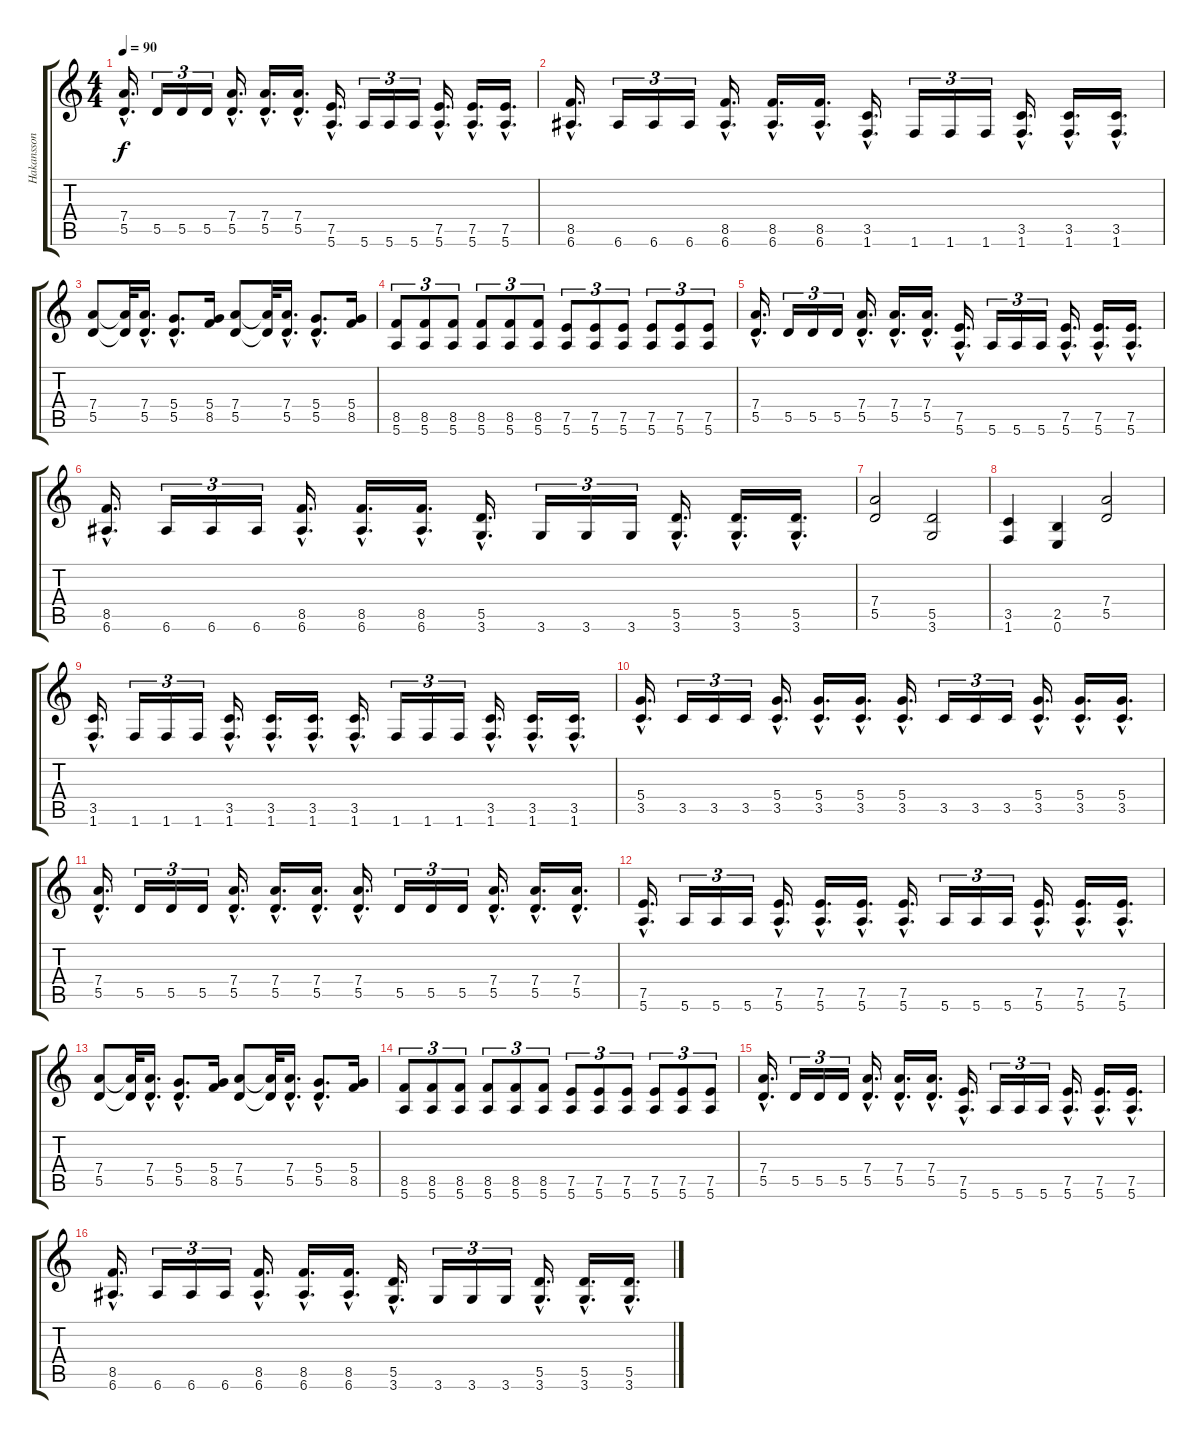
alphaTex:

\track ("Hakansson" "Hakansson") {instrument distortionguitar}
\staff {score tabs}
\tuning (E4 B3 G3 D3 A2 E2) {hide}
\ts (4 4)
\tempo 90
\clef g2
\ks c
(7.4{hac} 5.5{hac}).16{d dy f instrument distortionguitar} 5.5.16{tu (3 2)} 5.5.16{tu (3 2)} 5.5.16{tu (3 2)} (7.4{hac} 5.5{hac}).16{d} (7.4{hac} 5.5{hac}).16{d} (7.4{hac} 5.5{hac}).16{d} (7.5{hac} 5.6{hac}).16{d} 5.6.16{tu (3 2)} 5.6.16{tu (3 2)} 5.6.16{tu (3 2)} (7.5{hac} 5.6{hac}).16{d} (7.5{hac} 5.6{hac}).16{d} (7.5{hac} 5.6{hac}).16{d} |
(8.5{hac} 6.6{hac}).16{d} 6.6.16{tu (3 2)} 6.6.16{tu (3 2)} 6.6.16{tu (3 2)} (8.5{hac} 6.6{hac}).16{d} (8.5{hac} 6.6{hac}).16{d} (8.5{hac} 6.6{hac}).16{d} (3.5{hac} 1.6{hac}).16{d} 1.6.16{tu (3 2)} 1.6.16{tu (3 2)} 1.6.16{tu (3 2)} (3.5{hac} 1.6{hac}).16{d} (3.5{hac} 1.6{hac}).16{d} (3.5{hac} 1.6{hac}).16{d} |
(7.4 5.5).8 (7.4{t} 5.5{t}).32 (7.4{hac} 5.5{hac}).16{d} (5.4{hac} 5.5{hac}).8{d} (5.4 8.5).16 (7.4 5.5).8 (7.4{t} 5.5{t}).32 (7.4{hac} 5.5{hac}).16{d} (5.4{hac} 5.5{hac}).8{d} (5.4 8.5).16 |
(8.5 5.6).8{tu (3 2)} (8.5 5.6).8{tu (3 2)} (8.5 5.6).8{tu (3 2)} (8.5 5.6).8{tu (3 2)} (8.5 5.6).8{tu (3 2)} (8.5 5.6).8{tu (3 2)} (7.5 5.6).8{tu (3 2)} (7.5 5.6).8{tu (3 2)} (7.5 5.6).8{tu (3 2)} (7.5 5.6).8{tu (3 2)} (7.5 5.6).8{tu (3 2)} (7.5 5.6).8{tu (3 2)} |
(7.4{hac} 5.5{hac}).16{d} 5.5.16{tu (3 2)} 5.5.16{tu (3 2)} 5.5.16{tu (3 2)} (7.4{hac} 5.5{hac}).16{d} (7.4{hac} 5.5{hac}).16{d} (7.4{hac} 5.5{hac}).16{d} (7.5{hac} 5.6{hac}).16{d} 5.6.16{tu (3 2)} 5.6.16{tu (3 2)} 5.6.16{tu (3 2)} (7.5{hac} 5.6{hac}).16{d} (7.5{hac} 5.6{hac}).16{d} (7.5{hac} 5.6{hac}).16{d} |
(8.5{hac} 6.6{hac}).16{d} 6.6.16{tu (3 2)} 6.6.16{tu (3 2)} 6.6.16{tu (3 2)} (8.5{hac} 6.6{hac}).16{d} (8.5{hac} 6.6{hac}).16{d} (8.5{hac} 6.6{hac}).16{d} (5.5{hac} 3.6{hac}).16{d} 3.6.16{tu (3 2)} 3.6.16{tu (3 2)} 3.6.16{tu (3 2)} (5.5{hac} 3.6{hac}).16{d} (5.5{hac} 3.6{hac}).16{d} (5.5{hac} 3.6{hac}).16{d} |
(7.4 5.5).2 (5.5 3.6).2 |
(3.5 1.6).4 (2.5 0.6).4 (7.4 5.5).2 |
(3.5{hac} 1.6{hac}).16{d} 1.6.16{tu (3 2)} 1.6.16{tu (3 2)} 1.6.16{tu (3 2)} (3.5{hac} 1.6{hac}).16{d} (3.5{hac} 1.6{hac}).16{d} (3.5{hac} 1.6{hac}).16{d} (3.5{hac} 1.6{hac}).16{d} 1.6.16{tu (3 2)} 1.6.16{tu (3 2)} 1.6.16{tu (3 2)} (3.5{hac} 1.6{hac}).16{d} (3.5{hac} 1.6{hac}).16{d} (3.5{hac} 1.6{hac}).16{d} |
(5.4{hac} 3.5{hac}).16{d} 3.5.16{tu (3 2)} 3.5.16{tu (3 2)} 3.5.16{tu (3 2)} (5.4{hac} 3.5{hac}).16{d} (5.4{hac} 3.5{hac}).16{d} (5.4{hac} 3.5{hac}).16{d} (5.4{hac} 3.5{hac}).16{d} 3.5.16{tu (3 2)} 3.5.16{tu (3 2)} 3.5.16{tu (3 2)} (5.4{hac} 3.5{hac}).16{d} (5.4{hac} 3.5{hac}).16{d} (5.4{hac} 3.5{hac}).16{d} |
(7.4{hac} 5.5{hac}).16{d} 5.5.16{tu (3 2)} 5.5.16{tu (3 2)} 5.5.16{tu (3 2)} (7.4{hac} 5.5{hac}).16{d} (7.4{hac} 5.5{hac}).16{d} (7.4{hac} 5.5{hac}).16{d} (7.4{hac} 5.5{hac}).16{d} 5.5.16{tu (3 2)} 5.5.16{tu (3 2)} 5.5.16{tu (3 2)} (7.4{hac} 5.5{hac}).16{d} (7.4{hac} 5.5{hac}).16{d} (7.4{hac} 5.5{hac}).16{d} |
(7.5{hac} 5.6{hac}).16{d} 5.6.16{tu (3 2)} 5.6.16{tu (3 2)} 5.6.16{tu (3 2)} (7.5{hac} 5.6{hac}).16{d} (7.5{hac} 5.6{hac}).16{d} (7.5{hac} 5.6{hac}).16{d} (7.5{hac} 5.6{hac}).16{d} 5.6.16{tu (3 2)} 5.6.16{tu (3 2)} 5.6.16{tu (3 2)} (7.5{hac} 5.6{hac}).16{d} (7.5{hac} 5.6{hac}).16{d} (7.5{hac} 5.6{hac}).16{d} |
(7.4 5.5).8 (7.4{t} 5.5{t}).32 (7.4{hac} 5.5{hac}).16{d} (5.4{hac} 5.5{hac}).8{d} (5.4 8.5).16 (7.4 5.5).8 (7.4{t} 5.5{t}).32 (7.4{hac} 5.5{hac}).16{d} (5.4{hac} 5.5{hac}).8{d} (5.4 8.5).16 |
(8.5 5.6).8{tu (3 2)} (8.5 5.6).8{tu (3 2)} (8.5 5.6).8{tu (3 2)} (8.5 5.6).8{tu (3 2)} (8.5 5.6).8{tu (3 2)} (8.5 5.6).8{tu (3 2)} (7.5 5.6).8{tu (3 2)} (7.5 5.6).8{tu (3 2)} (7.5 5.6).8{tu (3 2)} (7.5 5.6).8{tu (3 2)} (7.5 5.6).8{tu (3 2)} (7.5 5.6).8{tu (3 2)} |
(7.4{hac} 5.5{hac}).16{d} 5.5.16{tu (3 2)} 5.5.16{tu (3 2)} 5.5.16{tu (3 2)} (7.4{hac} 5.5{hac}).16{d} (7.4{hac} 5.5{hac}).16{d} (7.4{hac} 5.5{hac}).16{d} (7.5{hac} 5.6{hac}).16{d} 5.6.16{tu (3 2)} 5.6.16{tu (3 2)} 5.6.16{tu (3 2)} (7.5{hac} 5.6{hac}).16{d} (7.5{hac} 5.6{hac}).16{d} (7.5{hac} 5.6{hac}).16{d} |
(8.5{hac} 6.6{hac}).16{d} 6.6.16{tu (3 2)} 6.6.16{tu (3 2)} 6.6.16{tu (3 2)} (8.5{hac} 6.6{hac}).16{d} (8.5{hac} 6.6{hac}).16{d} (8.5{hac} 6.6{hac}).16{d} (5.5{hac} 3.6{hac}).16{d} 3.6.16{tu (3 2)} 3.6.16{tu (3 2)} 3.6.16{tu (3 2)} (5.5{hac} 3.6{hac}).16{d} (5.5{hac} 3.6{hac}).16{d} (5.5{hac} 3.6{hac}).16{d}
